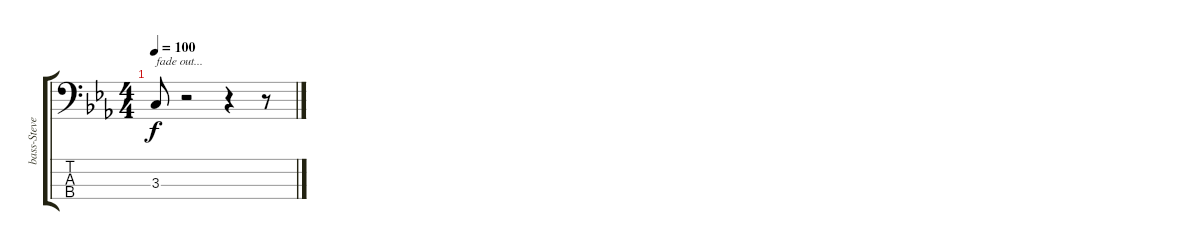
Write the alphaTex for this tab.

\track ("bass-Steve Vawamas" "bass-Steve") {instrument electricbassfinger}
\staff {score tabs}
\tuning (G2 D2 A1 E1) {hide}
\ts (4 4)
\tempo 100
\clef f4
\ks eb
3.3.8{txt "fade out..." dy f} r.2 r.4 r.8
